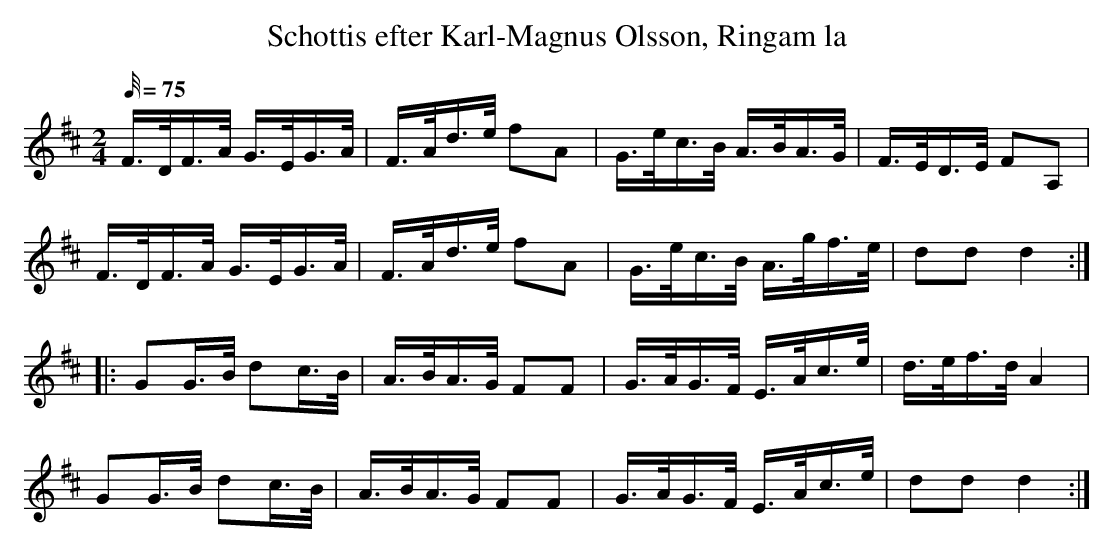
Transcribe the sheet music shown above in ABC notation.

X:1
T:Schottis efter Karl-Magnus Olsson, Ringam la
M:2/4
L:1/32
Q:75
K:D
O:Ringam la, Blekinge
F3DF3A G3EG3A | F3Ad3e f4A4 | G3ec3B A3BA3G | F3ED3E F4A,4 |
F3DF3A G3EG3A | F3Ad3e f4A4 | G3ec3B A3gf3e | d4d4 d8 :|
|: G4G3B d4c3B | A3BA3G F4F4 | G3AG3F E3Ac3e | d3ef3d A8 |
 G4G3B d4c3B | A3BA3G F4F4 | G3AG3F E3Ac3e | d4d4 d8 :|
